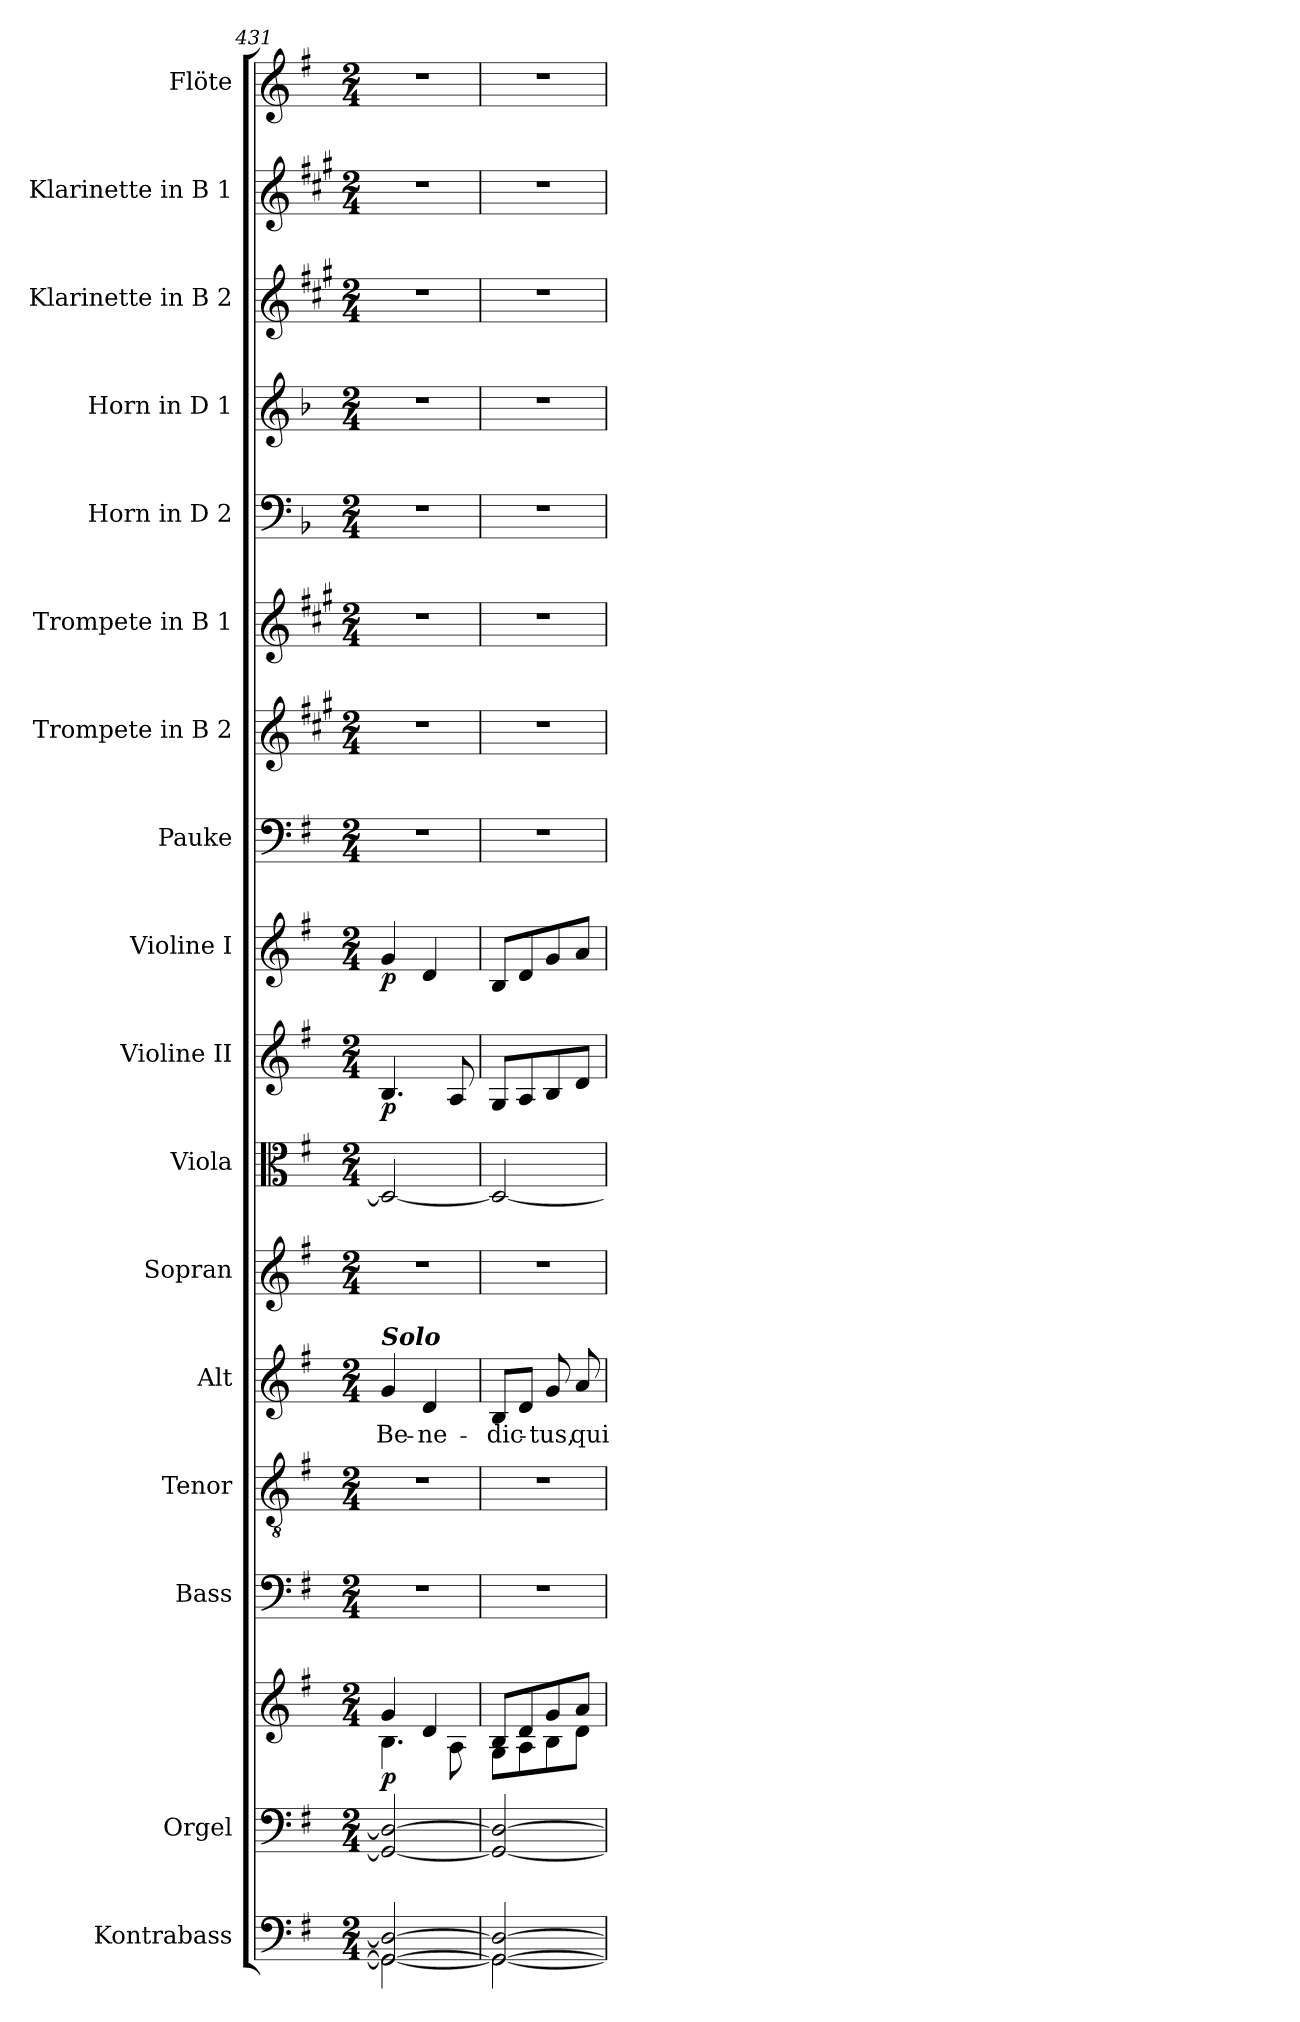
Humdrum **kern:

**kern	**kern	**kern	**dynam	**kern	**kern	**kern	**text	**kern	**kern	**kern	**dynam	**kern	**dynam	**kern	**kern	**kern	**kern	**kern	**kern	**kern	**kern
*part17	*part16	*part16	*part16	*part15	*part14	*part13	*part13	*part12	*part11	*part10	*part10	*part9	*part9	*part8	*part7	*part6	*part5	*part4	*part3	*part2	*part1
*staff18	*staff17	*staff16	*staff16/17	*staff15	*staff14	*staff13	*staff13	*staff12	*staff11	*staff10	*staff10	*staff9	*staff9	*staff8	*staff7	*staff6	*staff5	*staff4	*staff3	*staff2	*staff1
*I"Kontrabass	*I"Orgel	*	*	*I"Bass	*I"Tenor	*I"Alt	*	*I"Sopran	*I"Viola	*I"Violine II	*	*I"Violine I	*	*I"Pauke	*I"Trompete in B 2	*I"Trompete in B 1	*I"Horn in D 2	*I"Horn in D 1	*I"Klarinette in B 2	*I"Klarinette in B 1	*I"Flöte
*I'Kb.	*I'Org.	*	*	*I'B	*I'T	*I'A	*	*I'S	*I'Vla.	*I'Vl. II	*	*I'Vl. I	*	*I'Pk.	*I'Trp. 2	*I'Trp. 1	*I'Hrn. 2	*I'Hrn. 1	*I'Kl. 2	*I'Kl. 1	*I'Fl.
*clefF4	*clefF4	*clefG2	*	*clefF4	*clefGv2	*clefG2	*	*clefG2	*clefC3	*clefG2	*	*clefG2	*	*clefF4	*clefG2	*clefG2	*clefF4	*clefG2	*clefG2	*clefG2	*clefG2
*ITrd7c12	*	*	*	*	*	*	*	*	*	*	*	*	*	*	*ITrd1c2	*ITrd1c2	*ITrd-1c-2	*ITrd-1c-2	*ITrd1c2	*ITrd1c2	*
*k[f#]	*k[f#]	*k[f#]	*	*k[f#]	*k[f#]	*k[f#]	*	*k[f#]	*k[f#]	*k[f#]	*	*k[f#]	*	*k[f#]	*k[f#]	*k[f#]	*k[f#]	*k[f#]	*k[f#]	*k[f#]	*k[f#]
*G:	*G:	*G:	*	*G:	*G:	*G:	*	*G:	*G:	*G:	*	*G:	*	*G:	*G:	*G:	*G:	*G:	*G:	*G:	*G:
*M2/4	*M2/4	*M2/4	*	*M2/4	*M2/4	*M2/4	*	*M2/4	*M2/4	*M2/4	*	*M2/4	*	*M2/4	*M2/4	*M2/4	*M2/4	*M2/4	*M2/4	*M2/4	*M2/4
=431	=431	=431	=431	=431	=431	=431	=431	=431	=431	=431	=431	=431	=431	=431	=431	=431	=431	=431	=431	=431	=431
*^	*	*^	*	*	*	*	*	*	*	*	*	*	*	*	*	*	*	*	*	*	*
!	!	!	!	!	!	!	!	!LO:TX:a:Bi:t=Solo	!	!	!	!	!	!	!	!	!	!	!	!	!	!	!
!	!	!	!	!	!LO:DY:b	!	!	!	!LO:LY:b	!	!	!	!LO:DY:b	!	!LO:DY:b	!	!	!	!	!	!	!	!
2GGG/_ 2DD/_	2GGG\_	2GG/_ 2D/_	4g/	4.B\	p	2r	2r	4g/	Be-	2r	2D/_	4.B/	p	4g/	p	2r	2r	2r	2r	2r	2r	2r	2r
!	!	!	!	!	!	!	!	!	!LO:LY:b	!	!	!	!	!	!	!	!	!	!	!	!	!	!
.	.	.	4d/	.	.	.	.	4d/	-ne-	.	.	.	.	4d/	.	.	.	.	.	.	.	.	.
.	.	.	.	8A\	.	.	.	.	.	.	.	8A/	.	.	.	.	.	.	.	.	.	.	.
=432	=432	=432	=432	=432	=432	=432	=432	=432	=432	=432	=432	=432	=432	=432	=432	=432	=432	=432	=432	=432	=432	=432	=432
!	!	!	!	!	!	!	!	!	!LO:LY:b	!	!	!	!	!	!	!	!	!	!	!	!	!	!
2GGG/_ 2DD/_	2GGG\_	2GG/_ 2D/_	8B/L	8G\L	.	2r	2r	8B/L	-dic-	2r	2D/_	8G/L	.	8B/L	.	2r	2r	2r	2r	2r	2r	2r	2r
.	.	.	8d/	8A\	.	.	.	8d/J	.	.	.	8A/	.	8d/	.	.	.	.	.	.	.	.	.
!	!	!	!	!	!	!	!	!	!LO:LY:b	!	!	!	!	!	!	!	!	!	!	!	!	!	!
.	.	.	8g/	8B\	.	.	.	8g/	-tus,	.	.	8B/	.	8g/	.	.	.	.	.	.	.	.	.
!	!	!	!	!	!	!	!	!	!LO:LY:b	!	!	!	!	!	!	!	!	!	!	!	!	!	!
.	.	.	8a/J	8d\J	.	.	.	8a/	qui	.	.	8d/J	.	8a/J	.	.	.	.	.	.	.	.	.
*v	*v	*	*v	*v	*	*	*	*	*	*	*	*	*	*	*	*	*	*	*	*	*	*	*
=	=	=	=	=	=	=	=	=	=	=	=	=	=	=	=	=	=	=	=	=	=
*-	*-	*-	*-	*-	*-	*-	*-	*-	*-	*-	*-	*-	*-	*-	*-	*-	*-	*-	*-	*-	*-
